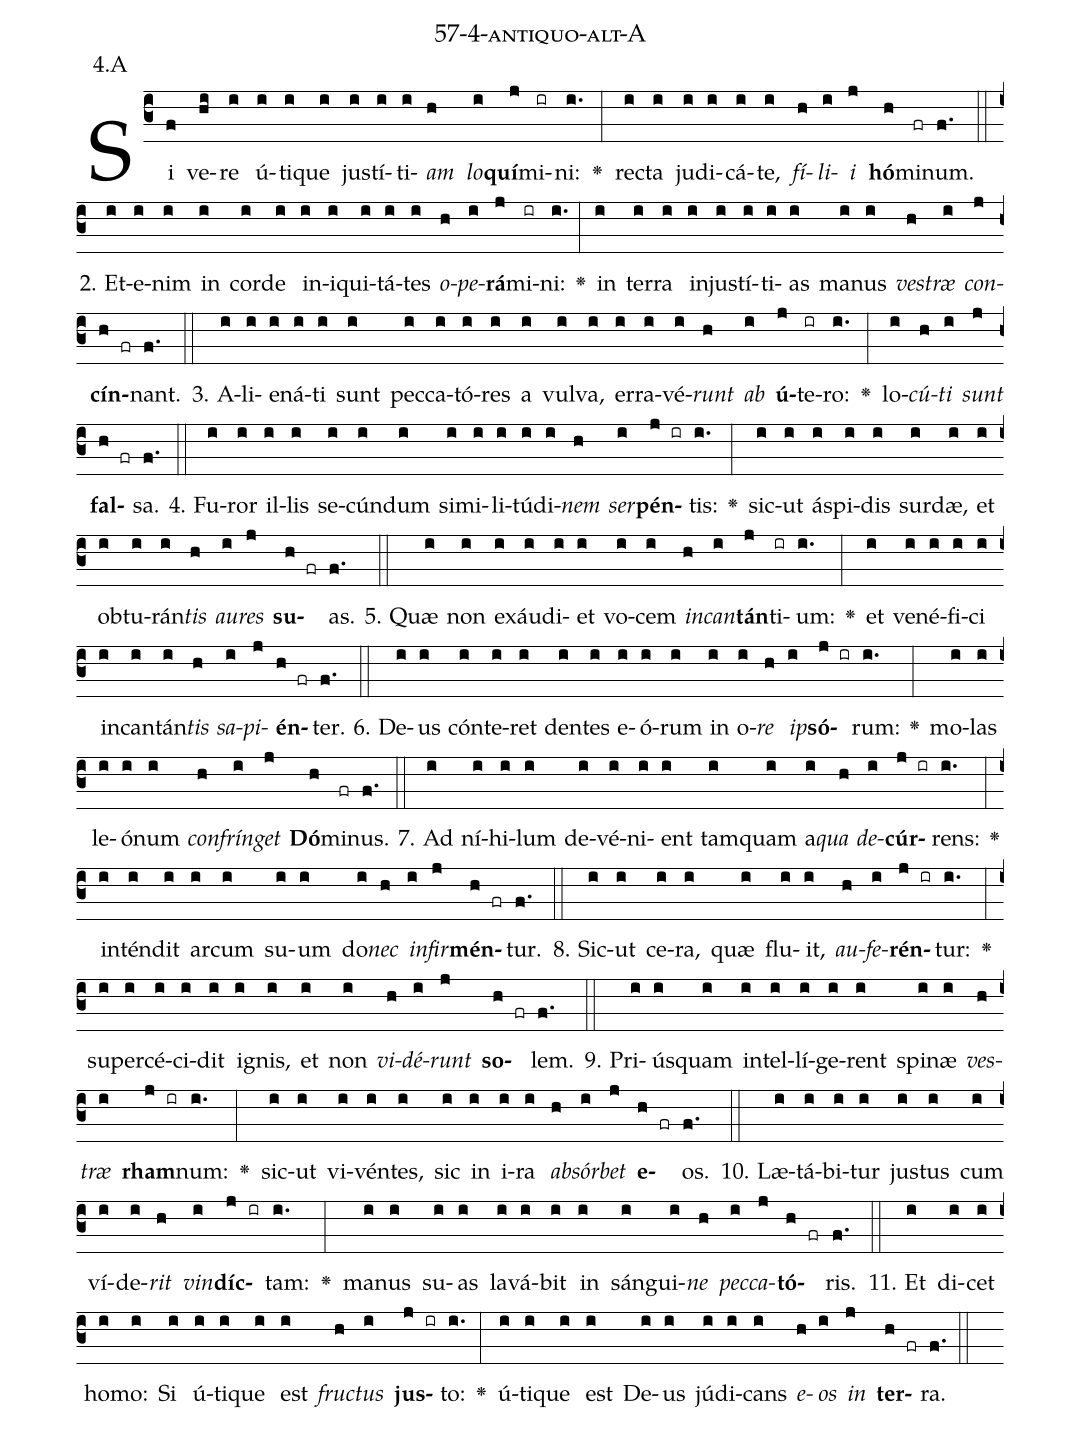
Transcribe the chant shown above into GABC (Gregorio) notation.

name: 57-4-antiquo-alt-A;
annotation: 4.A;
%%
(c3)Si(f) ve(hi)re(i) ú(i)ti(i)que(i) jus(i)tí(i)ti(i)<i>am</i>(h) <i>lo</i>(i)<b>quí</b>(j)mi(ir)ni:(i.) <v>\greheightstar</v>(:) rec(i)ta(i) ju(i)di(i)cá(i)te,(i) <i>fí</i>(h)<i>li</i>(i)<i>i</i>(j) <b>hó</b>(h)mi(fr)num.(f.) (::)
2. Et(i)e(i)nim(i) in(i) cor(i)de(i) in(i)i(i)qui(i)tá(i)tes(i) <i>o</i>(h)<i>pe</i>(i)<b>rá</b>(j)mi(ir)ni:(i.) <v>\greheightstar</v>(:) in(i) ter(i)ra(i) in(i)jus(i)tí(i)ti(i)as(i) ma(i)nus(i) <i>ves</i>(h)<i>træ</i>(i) <i>con</i>(j)<b>cín</b>(h fr)nant.(f.) (::)
3. A(i)li(i)e(i)ná(i)ti(i) sunt(i) pec(i)ca(i)tó(i)res(i) a(i) vul(i)va,(i) er(i)ra(i)vé(i)<i>runt</i>(h) <i>ab</i>(i) <b>ú</b>(j)te(ir)ro:(i.) <v>\greheightstar</v>(:) lo(i)<i>cú</i>(h)<i>ti</i>(i) <i>sunt</i>(j) <b>fal</b>(h fr)sa.(f.) (::)
4. Fu(i)ror(i) il(i)lis(i) se(i)cún(i)dum(i) si(i)mi(i)li(i)tú(i)di(i)<i>nem</i>(h) <i>ser</i>(i)<b>pén</b>(j ir)tis:(i.) <v>\greheightstar</v>(:) sic(i)ut(i) ás(i)pi(i)dis(i) sur(i)dæ,(i) et(i) ob(i)tu(i)rán(i)<i>tis</i>(h) <i>au</i>(i)<i>res</i>(j) <b>su</b>(h fr)as.(f.) (::)
5. Quæ(i) non(i) ex(i)áu(i)di(i)et(i) vo(i)cem(i) <i>in</i>(h)<i>can</i>(i)<b>tán</b>(j)ti(ir)um:(i.) <v>\greheightstar</v>(:) et(i) ve(i)né(i)fi(i)ci(i) in(i)can(i)tán(i)<i>tis</i>(h) <i>sa</i>(i)<i>pi</i>(j)<b>én</b>(h fr)ter.(f.) (::)
6. De(i)us(i) cón(i)te(i)ret(i) den(i)tes(i) e(i)ó(i)rum(i) in(i) o(i)<i>re</i>(h) <i>ip</i>(i)<b>só</b>(j ir)rum:(i.) <v>\greheightstar</v>(:) mo(i)las(i) le(i)ó(i)num(i) <i>con</i>(h)<i>frín</i>(i)<i>get</i>(j) <b>Dó</b>(h)mi(fr)nus.(f.) (::)
7. Ad(i) ní(i)hi(i)lum(i) de(i)vé(i)ni(i)ent(i) tam(i)quam(i) a(i)<i>qua</i>(h) <i>de</i>(i)<b>cúr</b>(j ir)rens:(i.) <v>\greheightstar</v>(:) in(i)tén(i)dit(i) ar(i)cum(i) su(i)um(i) do(i)<i>nec</i>(h) <i>in</i>(i)<i>fir</i>(j)<b>mén</b>(h fr)tur.(f.) (::)
8. Sic(i)ut(i) ce(i)ra,(i) quæ(i) flu(i)it,(i) <i>au</i>(h)<i>fe</i>(i)<b>rén</b>(j ir)tur:(i.) <v>\greheightstar</v>(:) su(i)per(i)cé(i)ci(i)dit(i) i(i)gnis,(i) et(i) non(i) <i>vi</i>(h)<i>dé</i>(i)<i>runt</i>(j) <b>so</b>(h fr)lem.(f.) (::)
9. Pri(i)ús(i)quam(i) in(i)tel(i)lí(i)ge(i)rent(i) spi(i)næ(i) <i>ves</i>(h)<i>træ</i>(i) <b>rham</b>(j ir)num:(i.) <v>\greheightstar</v>(:) sic(i)ut(i) vi(i)vén(i)tes,(i) sic(i) in(i) i(i)ra(i) <i>ab</i>(h)<i>sór</i>(i)<i>bet</i>(j) <b>e</b>(h fr)os.(f.) (::)
10. Læ(i)tá(i)bi(i)tur(i) jus(i)tus(i) cum(i) ví(i)de(i)<i>rit</i>(h) <i>vin</i>(i)<b>díc</b>(j ir)tam:(i.) <v>\greheightstar</v>(:) ma(i)nus(i) su(i)as(i) la(i)vá(i)bit(i) in(i) sán(i)gui(i)<i>ne</i>(h) <i>pec</i>(i)<i>ca</i>(j)<b>tó</b>(h fr)ris.(f.) (::)
11. Et(i) di(i)cet(i) ho(i)mo:(i) Si(i) ú(i)ti(i)que(i) est(i) <i>fruc</i>(h)<i>tus</i>(i) <b>jus</b>(j ir)to:(i.) <v>\greheightstar</v>(:) ú(i)ti(i)que(i) est(i) De(i)us(i) jú(i)di(i)cans(i) <i>e</i>(h)<i>os</i>(i) <i>in</i>(j) <b>ter</b>(h fr)ra.(f.) (::)
